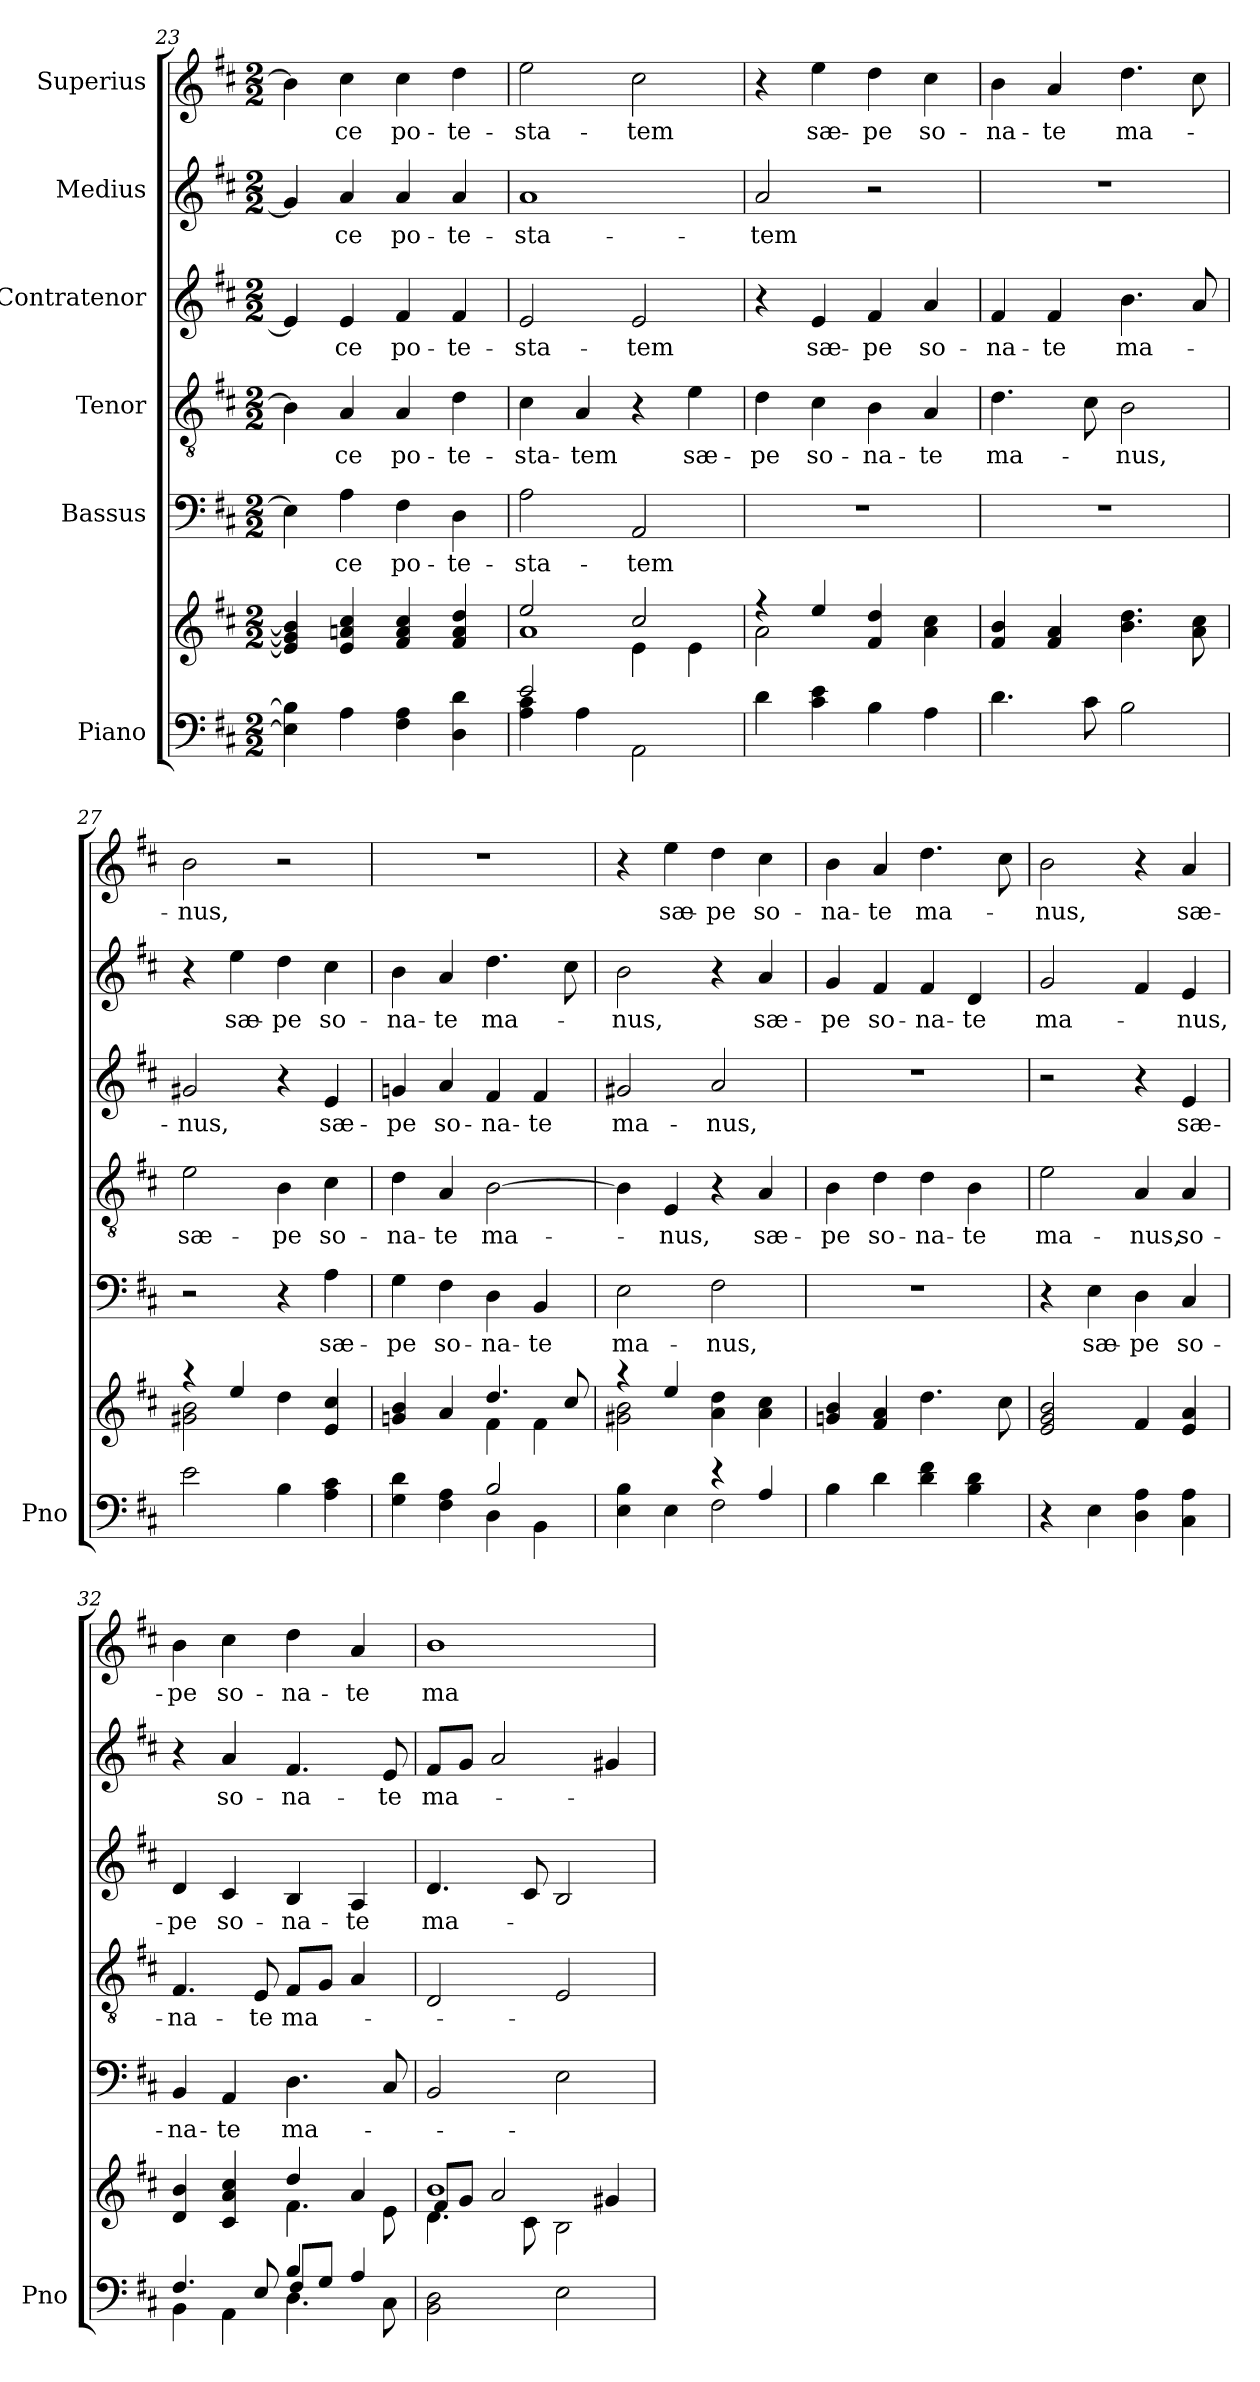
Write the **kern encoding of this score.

**kern	**kern	**kern	**text	**kern	**text	**kern	**text	**kern	**text	**kern	**text
*part6	*part6	*part5	*part5	*part4	*part4	*part3	*part3	*part2	*part2	*part1	*part1
*staff7	*staff6	*staff5	*staff5	*staff4	*staff4	*staff3	*staff3	*staff2	*staff2	*staff1	*staff1
*I"Piano	*	*I"Bassus	*	*I"Tenor	*	*I"Contratenor	*	*I"Medius	*	*I"Superius	*
*I'Pno	*	*	*	*	*	*	*	*	*	*	*
*clefF4	*clefG2	*clefF4	*	*clefGv2	*	*clefG2	*	*clefG2	*	*clefG2	*
*k[f#c#]	*k[f#c#]	*k[f#c#]	*	*k[f#c#]	*	*k[f#c#]	*	*k[f#c#]	*	*k[f#c#]	*
*M2/2	*M2/2	*M2/2	*	*M2/2	*	*M2/2	*	*M2/2	*	*M2/2	*
=23	=23	=23	=23	=23	=23	=23	=23	=23	=23	=23	=23
4E\] 4B\]	4e/] 4g#/] 4b/]	4E\]	.	4B\]	.	4e/]	.	4g#/]	.	4b\]	.
4A\	4e/ 4an/ 4cc#/	4A\	-ce	4A/	-ce	4e/	-ce	4a/	-ce	4cc#\	-ce
4F#\ 4A\	4f#/ 4a/ 4cc#/	4F#\	po-	4A/	po-	4f#/	po-	4a/	po-	4cc#\	po-
4D\ 4d\	4f#/ 4a/ 4dd/	4D\	-te-	4d\	-te-	4f#/	-te-	4a/	-te-	4dd\	-te-
=24	=24	=24	=24	=24	=24	=24	=24	=24	=24	=24	=24
*^	*^	*	*	*	*	*	*	*	*	*	*
*	*	*	*^	*	*	*	*	*	*	*	*	*	*
2e/	4A\ 4c#\	2ee/	1a	2ryy	2A\	-sta-	4c#\	-sta-	2e/	-sta-	1a	-sta-	2ee\	-sta-
.	4A\	.	.	.	.	.	4A/	-tem	.	.	.	.	.	.
2ryy	2AA\	2cc#/	.	4e\	2AA/	-tem	4r	.	2e/	-tem	.	.	2cc#\	-tem
.	.	.	.	4e\	.	.	4e\	sæ-	.	.	.	.	.	.
*v	*v	*	*	*	*	*	*	*	*	*	*	*	*	*
*	*	*v	*v	*	*	*	*	*	*	*	*	*	*
=25	=25	=25	=25	=25	=25	=25	=25	=25	=25	=25	=25	=25
4d\	4r	2a\	1r	.	4d\	-pe	4r	.	2a/	-tem	4r	.
4c#\ 4e\	4ee/	.	.	.	4c#\	so-	4e/	sæ-	.	.	4ee\	sæ-
4B\	4f#/ 4dd/	2ryy	.	.	4B\	-na-	4f#/	-pe	2r	.	4dd\	-pe
4A\	4a\ 4cc#\	.	.	.	4A/	-te	4a/	so-	.	.	4cc#\	so-
*	*v	*v	*	*	*	*	*	*	*	*	*	*
=26	=26	=26	=26	=26	=26	=26	=26	=26	=26	=26	=26
4.d\	4f#/ 4b/	1r	.	4.d\	ma-	4f#/	-na-	1r	.	4b\	-na-
.	4f#/ 4a/	.	.	.	.	4f#/	-te	.	.	4a/	-te
8c#\	.	.	.	8c#\	.	.	.	.	.	.	.
2B\	4.b\ 4.dd\	.	.	2B\	-nus,	4.b\	ma-	.	.	4.dd\	ma-
.	8a\ 8cc#\	.	.	.	.	8a/	.	.	.	8cc#\	.
=27	=27	=27	=27	=27	=27	=27	=27	=27	=27	=27	=27
*	*^	*	*	*	*	*	*	*	*	*	*
2e\	4r	2g#X\ 2b\	2r	.	2e\	sæ-	2g#X/	-nus,	4r	.	2b\	-nus,
.	4ee/	.	.	.	.	.	.	.	4ee\	sæ-	.	.
4B\	4dd\	2ryy	4r	.	4B\	-pe	4r	.	4dd\	-pe	2r	.
4A\ 4c#\	4e/ 4cc#/	.	4A\	sæ-	4c#\	so-	4e/	sæ-	4cc#\	so-	.	.
=28	=28	=28	=28	=28	=28	=28	=28	=28	=28	=28	=28	=28
*^	*	*	*	*	*	*	*	*	*	*	*	*
4G\ 4d\	2ryy	4gn/ 4b/	2ryy	4G\	-pe	4d\	-na-	4gni/	-pe	4b\	-na-	1r	.
4F#\ 4A\	.	4a/	.	4F#\	so-	4A/	-te	4a/	so-	4a/	-te	.	.
2B/	4D\	4.dd/	4f#\	4D\	-na-	[2B\	ma-	4f#/	-na-	4.dd\	ma-	.	.
.	4BB\	.	4f#\	4BB/	-te	.	.	4f#/	-te	.	.	.	.
.	.	8cc#/	.	.	.	.	.	.	.	8cc#\	.	.	.
=29	=29	=29	=29	=29	=29	=29	=29	=29	=29	=29	=29	=29	=29
4E\ 4B\	2ryy	4r	2g#X\ 2b\	2E\	ma-	4B\]	.	2g#X/	ma-	2b\	-nus,	4r	.
4E\	.	4ee/	.	.	.	4E/	-nus,	.	.	.	.	4ee\	sæ-
4r	2F#\	4a\ 4dd\	2ryy	2F#\	-nus,	4r	.	2a/	-nus,	4r	.	4dd\	-pe
4A/	.	4a\ 4cc#\	.	.	.	4A/	sæ-	.	.	4a/	sæ-	4cc#\	so-
*v	*v	*	*	*	*	*	*	*	*	*	*	*	*
*	*v	*v	*	*	*	*	*	*	*	*	*	*
=30	=30	=30	=30	=30	=30	=30	=30	=30	=30	=30	=30
4B\	4gn/ 4b/	1r	.	4B\	-pe	1r	.	4g/	-pe	4b\	-na-
4d\	4f#/ 4a/	.	.	4d\	so-	.	.	4f#/	so-	4a/	-te
4d\ 4f#\	4.dd\	.	.	4d\	-na-	.	.	4f#/	-na-	4.dd\	ma-
4B\ 4d\	.	.	.	4B\	-te	.	.	4d/	-te	.	.
.	8cc#\	.	.	.	.	.	.	.	.	8cc#\	.
=31	=31	=31	=31	=31	=31	=31	=31	=31	=31	=31	=31
4r	2e/ 2g/ 2b/	4r	.	2e\	ma-	2r	.	2g/	ma-	2b\	-nus,
4E\	.	4E\	sæ-	.	.	.	.	.	.	.	.
4D\ 4A\	4f#/	4D\	-pe	4A/	-nus,	4r	.	4f#/	.	4r	.
4C#\ 4A\	4e/ 4a/	4C#/	so-	4A/	so-	4e/	sæ-	4e/	-nus,	4a/	sæ-
=32	=32	=32	=32	=32	=32	=32	=32	=32	=32	=32	=32
*^	*^	*	*	*	*	*	*	*	*	*	*
*	*^	*	*	*	*	*	*	*	*	*	*	*	*
4.F#/	4BB\	2ryy	4d/ 4b/	2ryy	4BB/	-na-	4.F#/	-na-	4d/	-pe	4r	.	4b\	-pe
.	4AA\	.	4c#/ 4a/ 4cc#/	.	4AA/	-te	.	.	4c#/	so-	4a/	so-	4cc#\	so-
8E/	.	.	.	.	.	.	8E/	-te	.	.	.	.	.	.
4B/	8F#/L	4.D\	4dd/	4.f#\	4.D\	ma-	8F#/L	ma-	4B/	-na-	4.f#/	-na-	4dd\	-na-
.	8G/J	.	.	.	.	.	8G/J	.	.	.	.	.	.	.
4A/	4ryy	.	4a/	.	.	.	4A/	.	4A/	-te	.	.	4a/	-te
.	.	8C#\	.	8e\	8C#/	.	.	.	.	.	8e/	-te	.	.
*v	*v	*v	*	*	*	*	*	*	*	*	*	*	*	*
=33	=33	=33	=33	=33	=33	=33	=33	=33	=33	=33	=33	=33
*	*	*^	*	*	*	*	*	*	*	*	*	*
2BB\ 2D\	1b	8f#/L	4.d\	2BB/	.	2D/	.	4.d/	ma-	8f#/L	ma-	1b	ma-
.	.	8g/J	.	.	.	.	.	.	.	8g/J	.	.	.
.	.	2a/	.	.	.	.	.	.	.	2a/	.	.	.
.	.	.	8c#\	.	.	.	.	8c#/	.	.	.	.	.
2E\	.	.	2B\	2E\	.	2E/	.	2B/	.	.	.	.	.
.	.	4g#X/	.	.	.	.	.	.	.	4g#X/	.	.	.
*	*v	*v	*v	*	*	*	*	*	*	*	*	*	*
=	=	=	=	=	=	=	=	=	=	=	=
*-	*-	*-	*-	*-	*-	*-	*-	*-	*-	*-	*-
